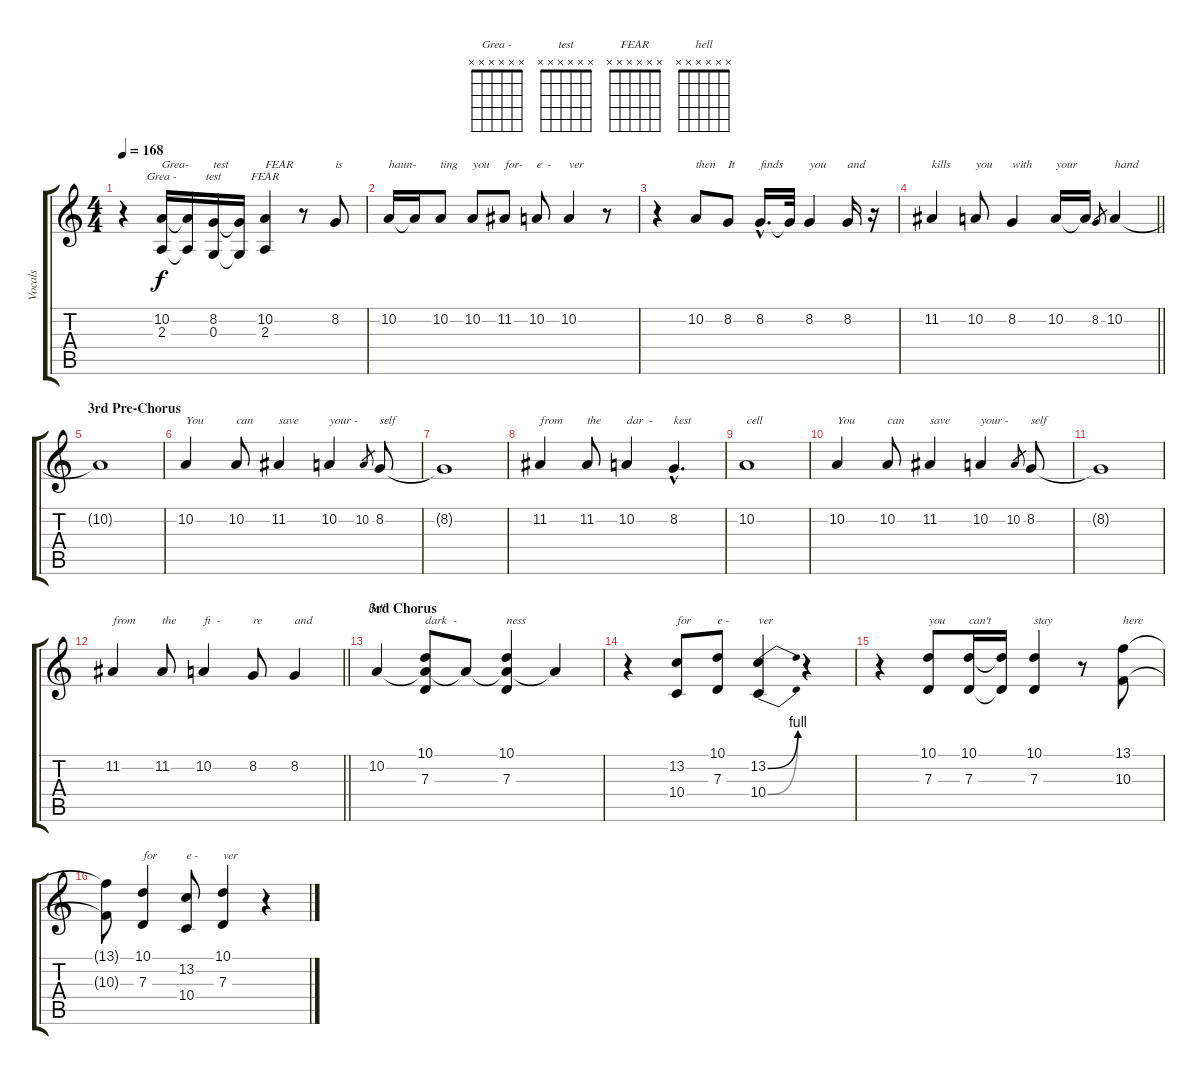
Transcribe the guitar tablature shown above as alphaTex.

\track ("Vocals" "Vocals") {instrument tenorsax}
\staff {score tabs}
\tuning (E4 B3 G3 D3 A2 D2) {hide}
\chord ("Grea -" x x x x x x) {firstfret 0}
\chord ("test" x x x x x x) {firstfret 0}
\chord ("FEAR" x x x x x x) {firstfret 0}
\chord ("hell" x x x x x x) {firstfret 0}
\ts (4 4)
\tempo 168
\clef g2
\ks c
r.4{dy f} (10.2 2.3).16{ch "Grea -" txt "Grea-"} (10.2{t} 2.3{t}).16 (8.2 0.3).16{ch "test" txt "test"} (8.2{t} 0.3{t}).16 (10.2 2.3).4{ch "FEAR" txt "FEAR"} r.8 8.2.8{txt "is"} |
10.2.16{txt "haun-"} 10.2{t}.16 10.2.8{txt "ting"} 10.2.8{txt "you"} 11.2.8{txt "for-"} 10.2.8{txt "e  -"} 10.2.4{txt "ver"} r.8 |
r.4 10.2.8{txt "then"} 8.2.8{txt "It"} 8.2{hac}.16{d txt "finds"} 8.2{t}.32 8.2.4{txt "you"} 8.2.16{txt "and"} r.16 |
\barLineRight lightlight
11.2.4{txt "kills"} 10.2.8{txt "you"} 8.2.4{txt "with"} 10.2.16{txt "your"} 10.2{t}.16 8.2.8{gr} 10.2.4{txt "hand"} |
\section ("" "3rd Pre-Chorus")
10.2{t}.1 |
10.2.4{txt "You"} 10.2.8{txt "can"} 11.2.4{txt "save"} 10.2.4{txt "your -"} 10.2.8{gr} 8.2.8{txt "self"} |
8.2{t}.1 |
11.2.4{txt "from"} 11.2.8{txt "the"} 10.2.4{txt "dar  -"} 8.2{hac}.4{d txt "kest"} |
10.2.1{txt "cell"} |
10.2.4{txt "You"} 10.2.8{txt "can"} 11.2.4{txt "save"} 10.2.4{txt "your -"} 10.2.8{gr} 8.2.8{txt "self"} |
8.2{t}.1 |
\barLineRight lightlight
11.2.4{txt "from"} 11.2.8{txt "the"} 10.2.4{txt "fi  -"} 8.2.8{txt "re"} 8.2.4{txt "and"} |
\section ("" "3rd Chorus")
10.2.4{ch "hell"} (10.1 10.2{t} 7.3).8{txt "dark  -"} 10.2{t}.8 (10.1 10.2{t} 7.3).4{txt "ness"} 10.2{t}.4 |
r.4 (13.2 10.4).8{txt "for"} (10.1 7.3).8{txt "e -"} (13.2{be (bend 0 0 60 4)} 10.4{be (bend 0 0 60 4)}).4{txt "ver"} r.4 |
r.4 (10.1 7.3).8{txt "you"} (10.1 7.3).16{txt "can't"} (10.1{t} 7.3{t}).16 (10.1 7.3).4{txt "stay"} r.8 (13.1 10.3).8{txt "here"} |
(13.1{t} 10.3{t}).8 (10.1 7.3).4{txt "for"} (13.2 10.4).8{txt "e -"} (10.1 7.3).4{txt "ver"} r.4
